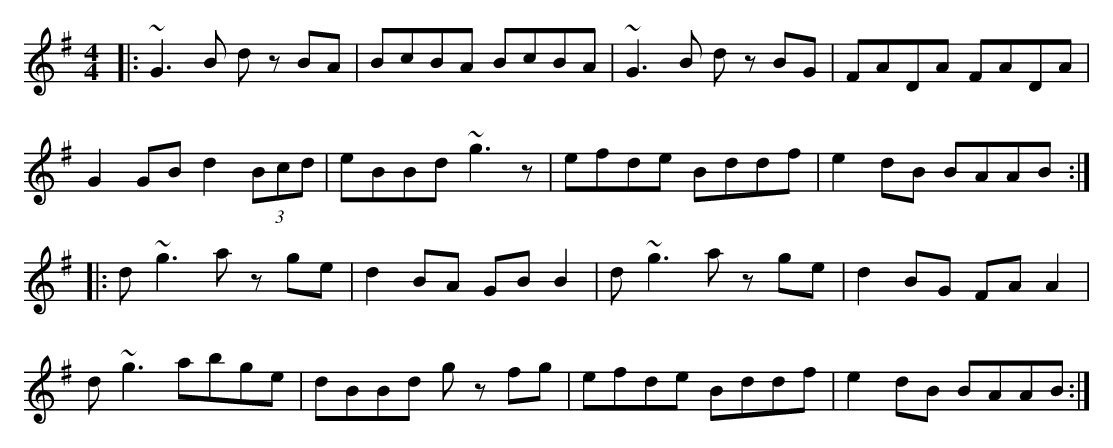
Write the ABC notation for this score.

X:1
M:4/4
K:G
|:~G3B d zBA|BcBA BcBA|~G3B d zBG|FADA FADA|
G2GB d2 (3Bcd|eBBd ~g3z|efde Bddf|e2dB BAAB:|
|:d ~g3 a z ge|d2BA GBB2|d ~g3 a z ge|d2BG FAA2|
d ~g3 abge|dBBd g zfg|efde Bddf|e2dB BAAB:|
